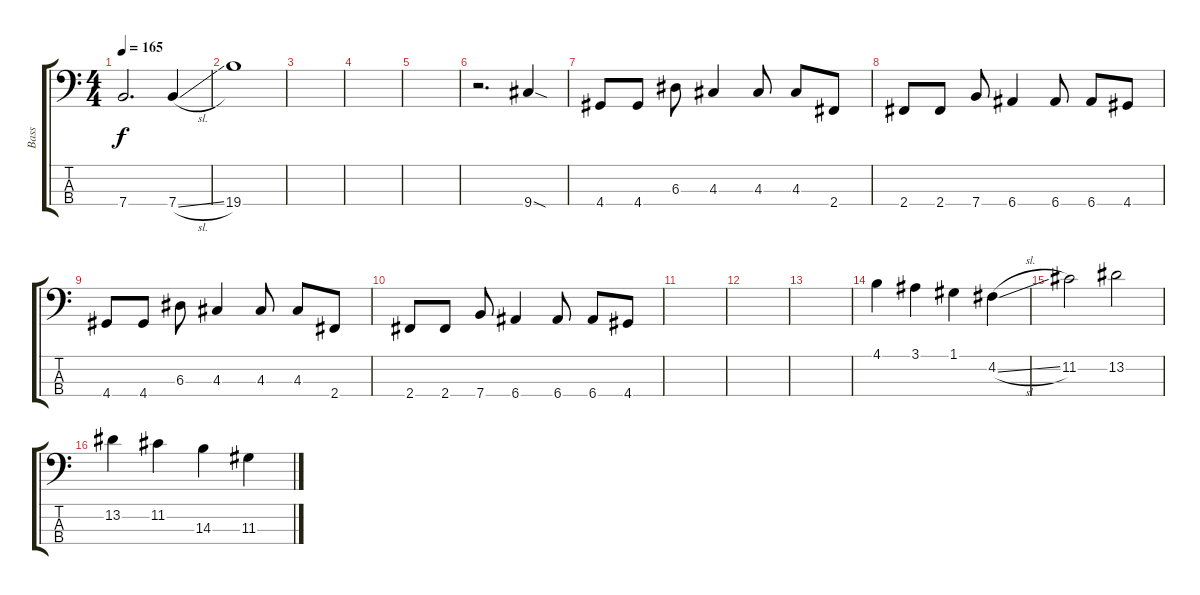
\track ("Bass" "Bass") {instrument electricbasspick}
\staff {score tabs}
\tuning (G2 D2 A1 E1) {hide}
\ts (4 4)
\tempo 165
\clef f4
\ks c
7.4.2{d dy f} 7.4{sl}.4 |
19.4.1 |
|
|
|
r.2{d} 9.4{sod}.4 |
4.4.8 4.4.8 6.3.8 4.3.4 4.3.8 4.3.8 2.4.8 |
2.4.8 2.4.8 7.4.8 6.4.4 6.4.8 6.4.8 4.4.8 |
4.4.8 4.4.8 6.3.8 4.3.4 4.3.8 4.3.8 2.4.8 |
2.4.8 2.4.8 7.4.8 6.4.4 6.4.8 6.4.8 4.4.8 |
|
|
|
4.1.4 3.1.4 1.1.4 4.2{sl}.4 |
11.2.2 13.2.2 |
13.2.4 11.2.4 14.3.4 11.3{sl}.4
